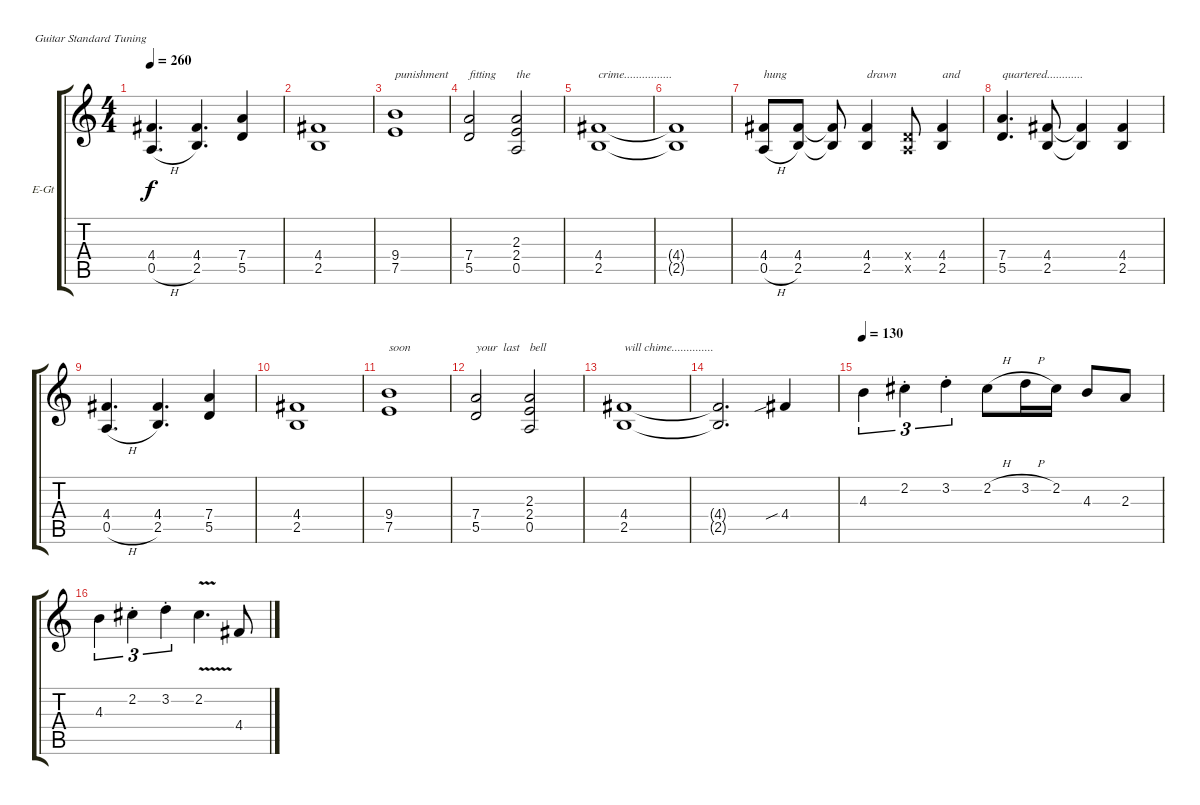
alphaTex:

\defaultSystemsLayout 4
\bracketExtendMode groupsimilarinstruments
\firstSystemTrackNameOrientation horizontal
\otherSystemsTrackNameOrientation horizontal
\track ("Wolf Hoffmann" "E-Gt") {instrument distortionguitar}
\staff {score tabs}
\tuning (E4 B3 G3 D3 A2 E2)
\ts (4 4)
\tempo 260
\clef g2
\ks c
(4.4 0.5{h}).4{d dy f} (4.4 2.5).4{d} (7.4 5.5).4 |
(4.4 2.5).1 |
(9.4 7.5).1{txt "punishment"} |
(7.4 5.5).2{txt "fitting"} (2.3 2.4 0.5).2{txt "the"} |
(4.4 2.5).1{txt "crime................"} |
(4.4{t} 2.5{t}).1 |
(4.4 0.5{h}).8{txt "hung"} (4.4 2.5).8 (4.4{t} 2.5{t}).8 (4.4 2.5).4{txt "drawn"} (0.4{x} 0.5{x}).8 (2.5 4.4).4{txt "and"} |
(7.4 5.5).4{d txt "quartered............"} (4.4 2.5).8 (4.4{t} 2.5{t}).4 (2.5 4.4).4 |
(4.4 0.5{h}).4{d} (4.4 2.5).4{d} (7.4 5.5).4 |
(4.4 2.5).1 |
(9.4 7.5).1{txt "soon"} |
(7.4 5.5).2{txt "your  last"} (2.3 2.4 0.5).2{txt "bell"} |
(4.4 2.5).1{txt "will chime.............."} |
(4.4{t} 2.5{t}).2{d} 4.4{sib}.4 |
\tempo 130
4.3.4{tu (3 2)} 2.2{st}.4{tu (3 2)} 3.2{st}.4{tu (3 2)} 2.2{h}.8 3.2{h}.16 2.2.16 4.3.8 2.3.8 |
4.3.4{tu (3 2)} 2.2{st}.4{tu (3 2)} 3.2{st}.4{tu (3 2)} 2.2{v}.4{d} 4.4.8
